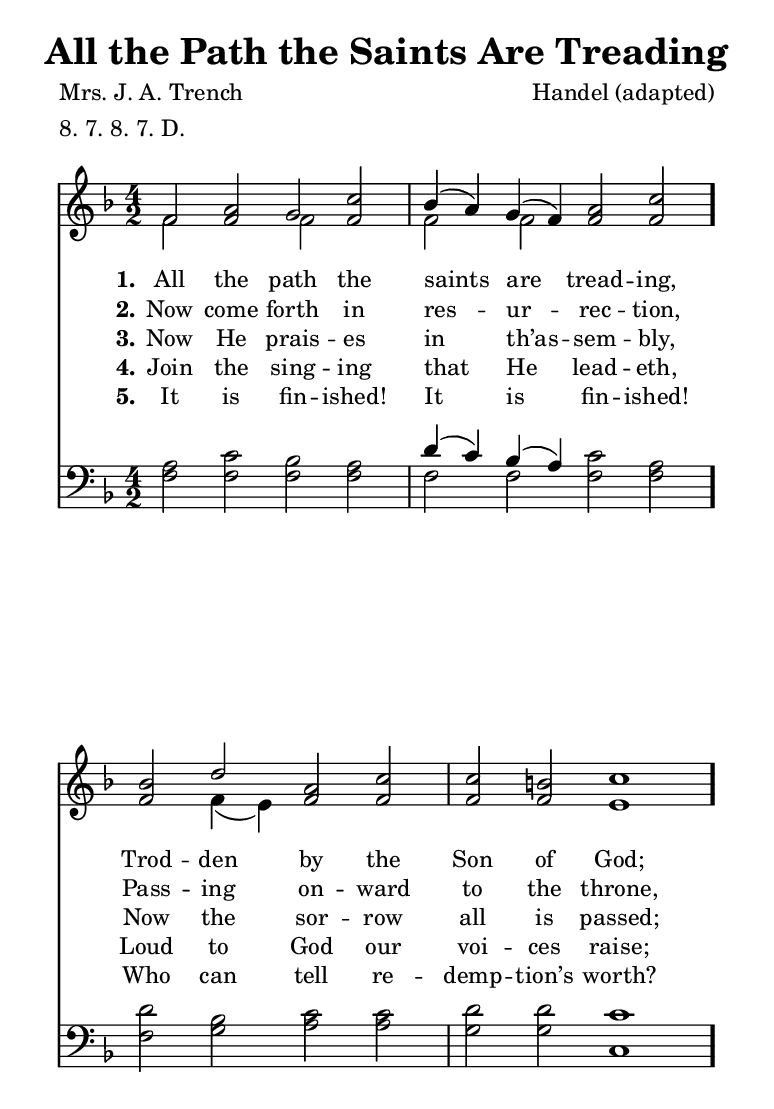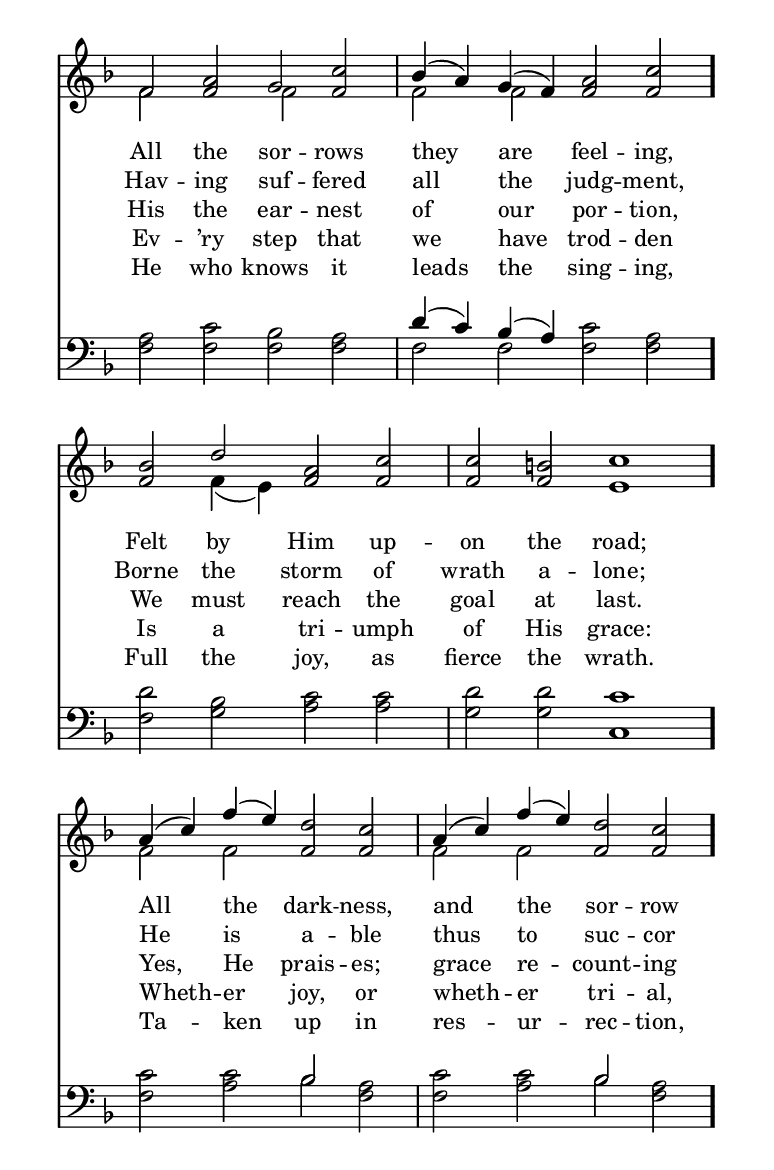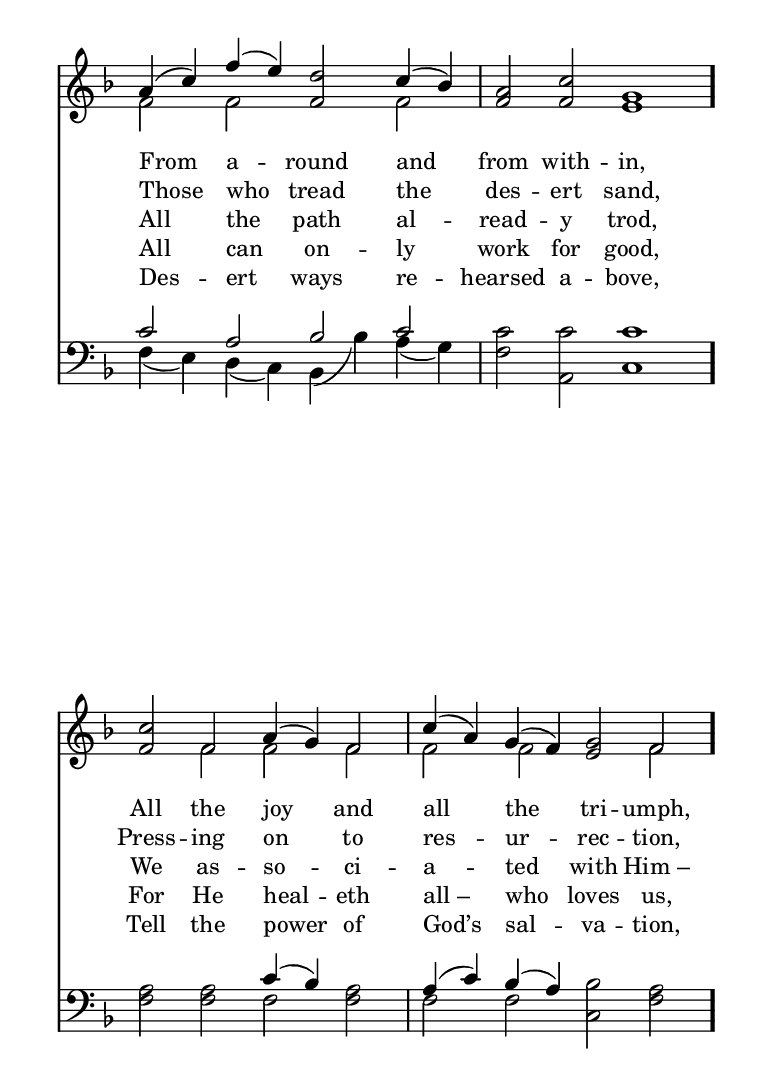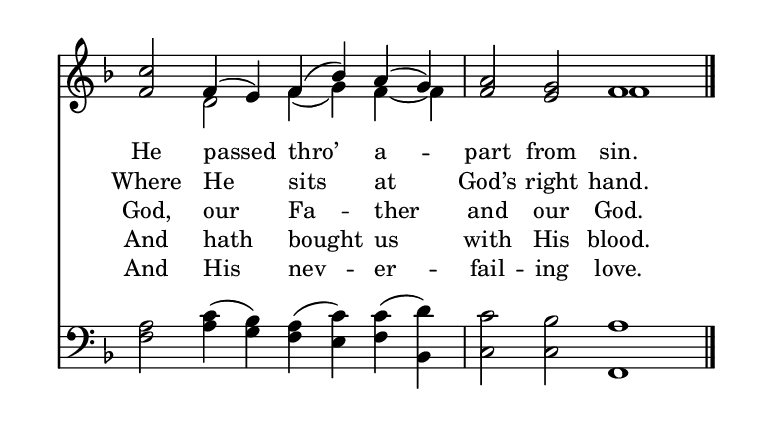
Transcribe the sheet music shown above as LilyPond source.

\include "common/global.ily"
\paper {
  \include "common/paper.ily"
}

\header{
  hymnnumber = "146"
  title = "All the Path the Saints Are Treading"
  tunename = ""
  meter = "8. 7. 8. 7. D."
  poet = "Mrs. J. A. Trench"
  composer = "Handel (adapted)"
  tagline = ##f
}

% for fermata in MIDI
ta = { \tempo 2=80 }
tb = { \tempo 2=40 }

global = {
  \include "common/overrides.ily"
  \override Staff.TimeSignature.style = #'numbered
  \time 4/2
  \override Score.MetronomeMark.transparent = ##t % hide all fermata changes too
  \ta
  \key f \major
  \autoBeamOff
}

notesSoprano = {
\global
\relative c' {

  f2 a g c | bes4( a) g( f) a2 c |
  bes d a c | c b c1

  f,2 a g c | bes4( a) g( f) a2 c |
  bes d a c | c b c1

  a4( c) f( e) d2 c | a4( c) f( e) d2 c |
  a4( c) f( e) d2 c4( bes) | a2 c g1

  c2 f, a4( g) f2 | c'4( a) g( f) g2 f |
  c'2 f,4( e) f( bes) a( g) | a2 g f1

  \bar "|."

}
}

notesAlto = {
\global
\relative e' {

  f2 f f f | f f f f |
  f f4( e) f2 f | f f e1 |

  f2 f f f | f f f f |
  f f4( e) f2 f | f f e1 |

  f2 f f f | f f f f |
  f f f f | f f e1 |

  f2 f f f | f f e f |
  f d f4( g) f ~ f | f2 e f1 |

}
}

notesTenor = {
\global
\relative a {

  a2 c bes a | d4( c) bes( a) c2 a |
  d bes c c | d d c1

  a2 c bes a | d4( c) bes( a) c2 a |
  d bes c c | d d c1

  c2 c bes a | c c bes a |
  c a bes c | c c c1

  a2 a c4( bes) a2 | a4( c) bes( a) bes2 a
  a c4( bes) a( c) c( d) | c2 bes2 a1

}
}

notesBass = {
\global
\relative f {

  f2 f f f | f f f f |
  f g a a | g g c,1

  f2 f f f | f f f f |
  f g a a | g g c,1

  f2 a bes f | f a bes f |
  f4( e) d( c) bes( bes') a( g) | f2 a, c1

  f2 f f f | f f c f |
  f a4( g) f( e) f( bes,) | c2 c f,1

}
}

wordsA = \lyricmode {
\set stanza = "1."

All the path the saints are tread -- ing, \bar "."
Trod -- den by the Son of God; \bar "."
All the sor -- rows they are feel -- ing, \bar "."
Felt by Him up -- on the road; \bar "."
All the dark -- ness, and the sor -- row \bar "."
From a -- round and from with -- in, \bar "."
All the joy and all the tri -- umph, \bar "."
He passed thro’ a -- part from sin. \bar "."

}

wordsB = \lyricmode {
\set stanza = "2."

Now come forth in res -- ur -- rec -- tion,
Pass -- ing on -- ward to the throne,
Hav -- ing suf -- fered all the judg -- ment,
Borne the storm of wrath a -- lone;
He is a -- ble thus to suc -- cor
Those who tread the des -- ert sand,
Press -- ing on to res -- ur -- rec -- tion,
Where He sits at God’s right hand.

}

wordsC = \lyricmode {
\set stanza = "3."

Now He prais -- es in th’as -- sem -- bly,
Now the sor -- row all is passed;
His the ear -- nest of our por -- tion,
We must reach the goal at last.
Yes, He prais -- es; grace re -- count -- ing
All the path al -- read -- y trod,
We as -- so -- ci -- a -- ted with Him_–
God, our Fa -- ther and our God.

}

wordsD = \lyricmode {
\set stanza = "4."

Join the sing -- ing that He lead -- eth,
Loud to God our voi -- ces raise;
Ev -- ’ry step that we have trod -- den
Is a tri -- umph of His grace:
Wheth -- er joy, or wheth -- er tri -- al,
All can on -- ly work for good,
For He heal -- eth all_– who loves us,
And hath bought us with His blood.

}

wordsE = \lyricmode {
\set stanza = "5."

It is fin -- ished! It is fin -- ished!
Who can tell re -- demp -- tion’s worth?
He who knows it leads the sing -- ing,
Full the joy, as fierce the wrath.
Ta -- ken up in res -- ur -- rec -- tion,
Des -- ert ways re -- hearsed a -- bove,
Tell the power of God’s sal -- va -- tion,
And His nev -- er -- fail -- ing love.

}

\score {
  \context ChoirStaff <<
    \context Staff = upper <<
      \set Staff.autoBeaming = ##f
      \set ChoirStaff.systemStartDelimiter = #'SystemStartBar
      \set ChoirStaff.printPartCombineTexts = ##f
      \partcombine #'(2 . 9) \notesSoprano \notesAlto
      \context NullVoice = sopranos { \voiceOne << \notesSoprano >> }
      \context Lyrics = one   \lyricsto sopranos \wordsA
      \context Lyrics = two   \lyricsto sopranos \wordsB
      \context Lyrics = three \lyricsto sopranos \wordsC
      \context Lyrics = four  \lyricsto sopranos \wordsD
      \context Lyrics = five  \lyricsto sopranos \wordsE
    >>
    \context Staff = men <<
      \set Staff.autoBeaming = ##f
      \clef bass
      \set ChoirStaff.printPartCombineTexts = ##f
      \partcombine #'(2 . 9) \notesTenor \notesBass
    >>
  >>
  \layout {
    \include "common/layout.ily"
  }
  \midi{
    \include "common/midi.ily"
  }
}

\version "2.19.49"  % necessary for upgrading to future LilyPond versions.

% vi:set et ts=2 sw=2 ai nocindent syntax=lilypond:
